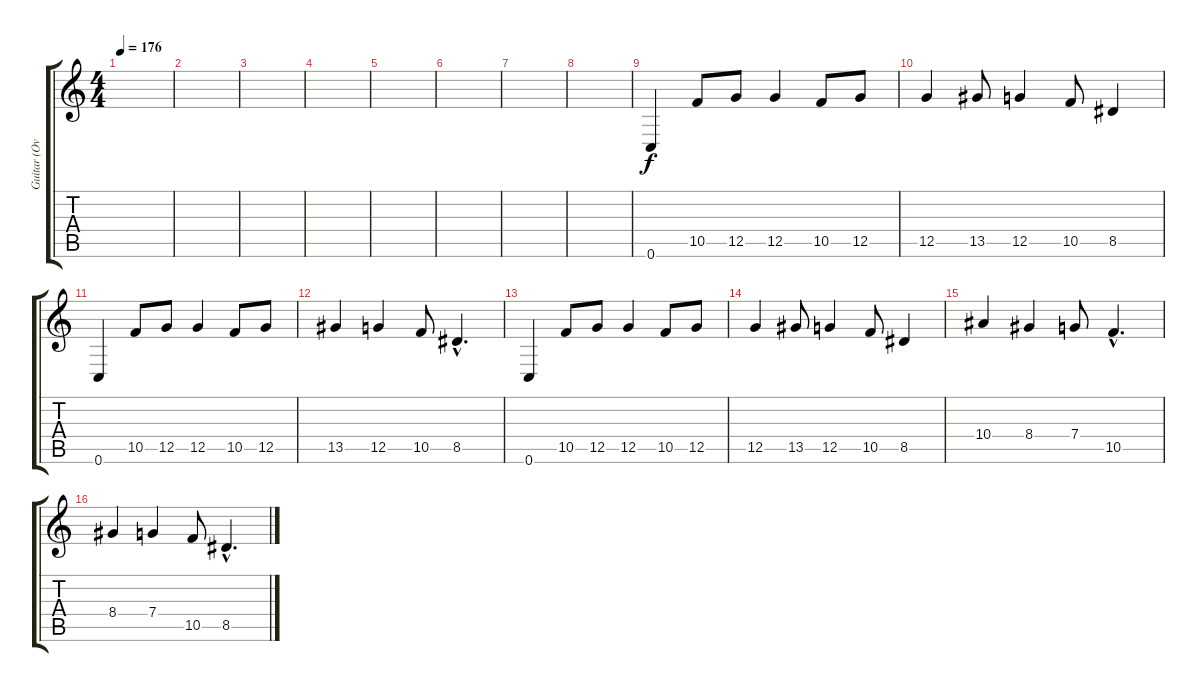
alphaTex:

\track ("Guitar (Overdub)" "Guitar (Ov") {instrument distortionguitar}
\staff {score tabs}
\tuning (D4 A3 F3 C3 G2 C2) {hide}
\ts (4 4)
\tempo 176
\clef g2
\ks c
|
|
|
|
|
|
|
|
0.6.4 10.5.8 12.5.8 12.5.4 10.5.8 12.5.8 |
12.5.4 13.5.8 12.5.4 10.5.8 8.5.4 |
0.6.4 10.5.8 12.5.8 12.5.4 10.5.8 12.5.8 |
13.5.4 12.5.4 10.5.8 8.5{hac}.4{d} |
0.6.4 10.5.8 12.5.8 12.5.4 10.5.8 12.5.8 |
12.5.4 13.5.8 12.5.4 10.5.8 8.5.4 |
10.4.4 8.4.4 7.4.8 10.5{hac}.4{d} |
8.4.4 7.4.4 10.5.8 8.5{hac}.4{d}
